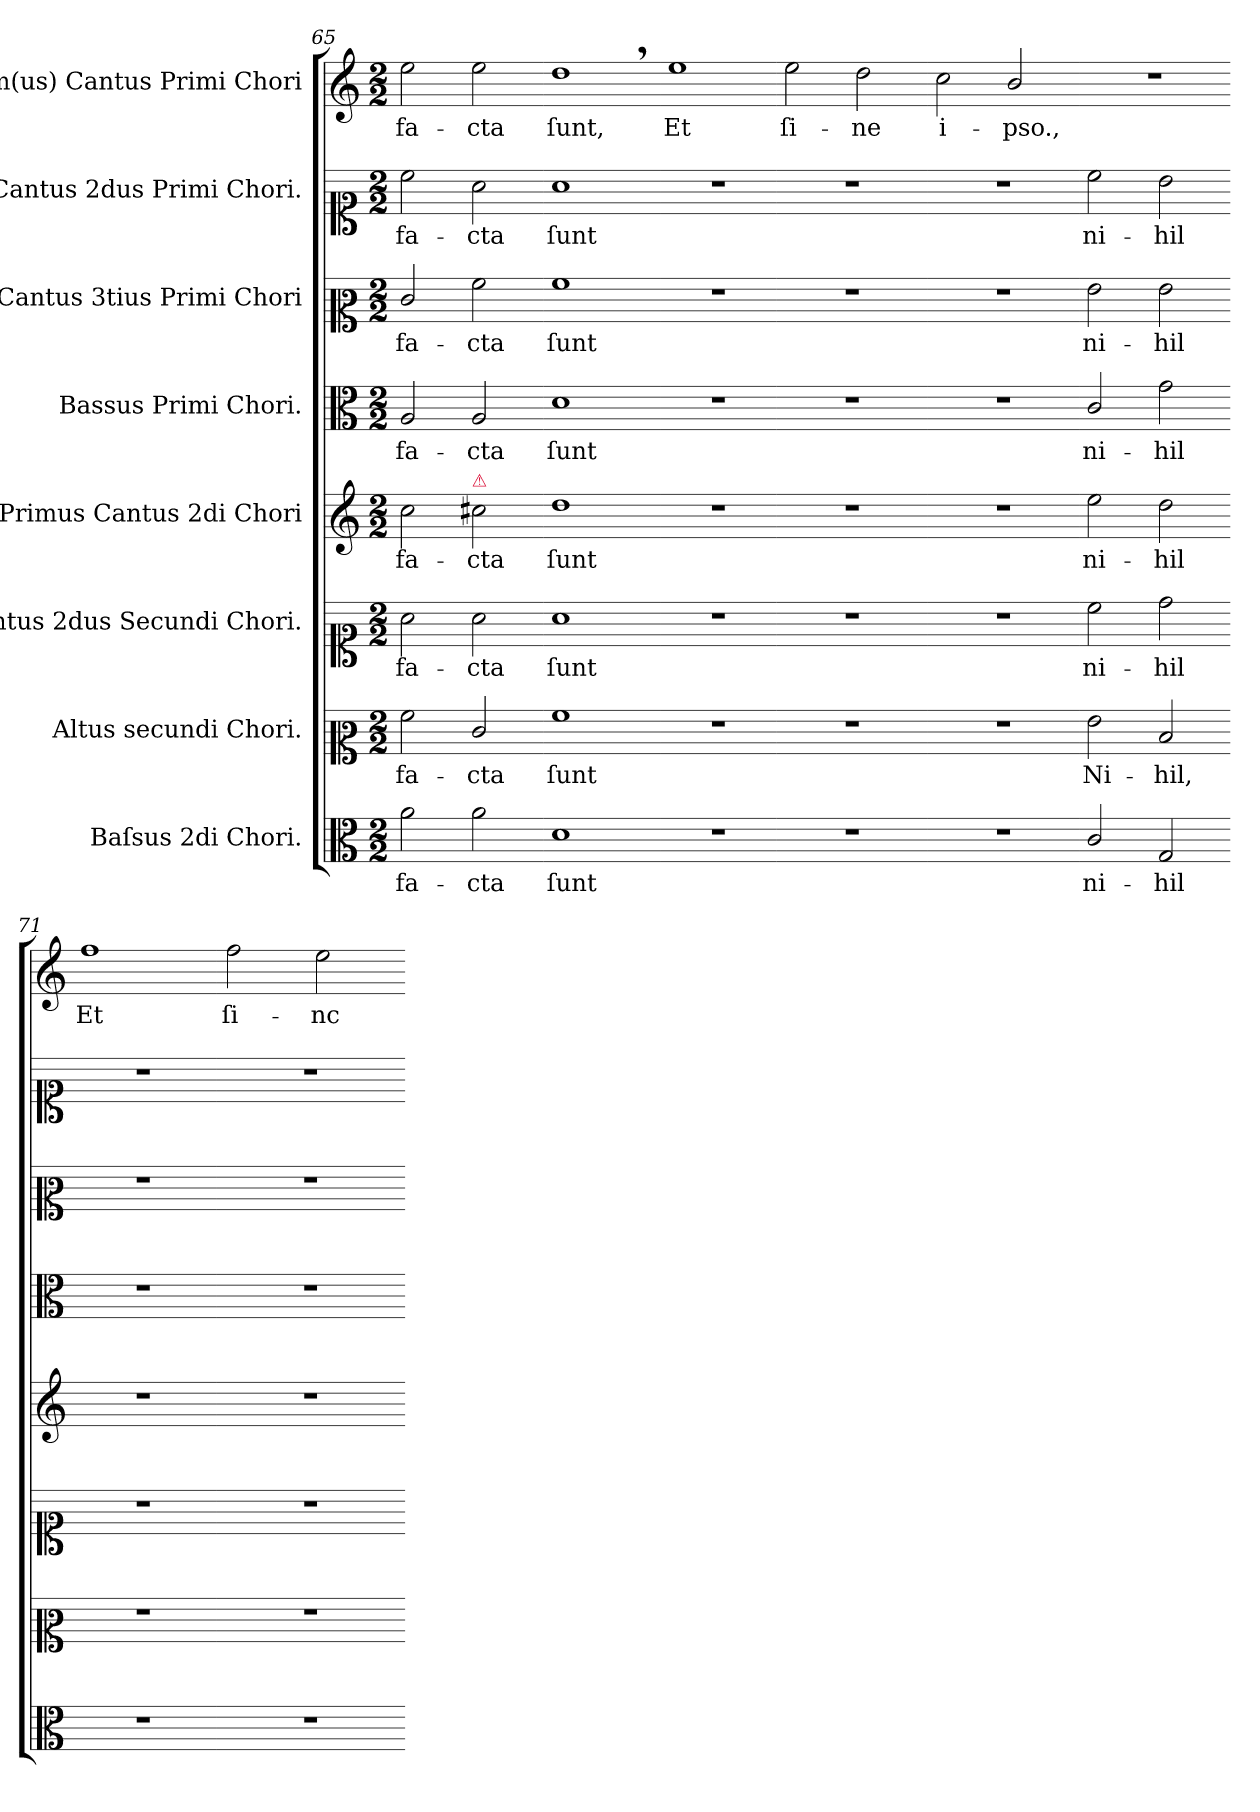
**kern	**text	**kern	**text	**kern	**text	**kern	**text	**kern	**text	**kern	**text	**kern	**text	**kern	**text
*part8	*part8	*part7	*part7	*part6	*part6	*part5	*part5	*part4	*part4	*part3	*part3	*part2	*part2	*part1	*part1
*staff8	*staff8	*staff7	*staff7	*staff6	*staff6	*staff5	*staff5	*staff4	*staff4	*staff3	*staff3	*staff2	*staff2	*staff1	*staff1
*I"Baſsus 2di Chori.	*	*I"Altus secundi Chori.	*	*I"Cantus 2dus Secundi Chori.	*	*I"Primus Cantus 2di Chori	*	*I"Bassus Primi Chori.	*	*I"Cantus 3tius Primi Chori	*	*I"Cantus 2dus Primi Chori.	*	*I"Im(us) Cantus Primi Chori	*
*clefC3	*	*clefC2	*	*clefC1	*	*clefG2	*	*clefC3	*	*clefC2	*	*clefC1	*	*clefG2	*
*k[]	*	*k[]	*	*k[]	*	*k[]	*	*k[]	*	*k[]	*	*k[]	*	*k[]	*
*E:phr	*	*E:phr	*	*E:phr	*	*E:phr	*	*E:phr	*	*E:phr	*	*E:phr	*	*E:phr	*
*M2/2	*	*M2/2	*	*M2/2	*	*M2/2	*	*M2/2	*	*M2/2	*	*M2/2	*	*M2/2	*
=65	=65	=65	=65	=65	=65	=65	=65	=65	=65	=65	=65	=65	=65	=65	=65
2a\	fa-	2a\	fa-	2a\	fa-	2cc\	fa-	2A/	fa-	2e/	fa-	2cc\	fa-	2ee\	fa-
!	!	!	!	!	!	!LO:TX:a:color=crimson:t=⚠	!	!	!	!	!	!	!	!	!
2a\	-cta	2e/	-cta	2a\	-cta	2cc#X\	-cta	2A/	-cta	2a\	-cta	2a\	-cta	2ee\	-cta
=66-	=66-	=66-	=66-	=66-	=66-	=66-	=66-	=66-	=66-	=66-	=66-	=66-	=66-	=66-	=66-
1d	ſunt	1a	ſunt	1a	ſunt	1dd	ſunt	1d	ſunt	1a	ſunt	1a	ſunt	1dd,<	ſunt,
=67-	=67-	=67-	=67-	=67-	=67-	=67-	=67-	=67-	=67-	=67-	=67-	=67-	=67-	=67-	=67-
1r	.	1r	.	1r	.	1r	.	1r	.	1r	.	1r	.	1ee	Et
=68-	=68-	=68-	=68-	=68-	=68-	=68-	=68-	=68-	=68-	=68-	=68-	=68-	=68-	=68-	=68-
1r	.	1r	.	1r	.	1r	.	1r	.	1r	.	1r	.	2ee\	ſi-
.	.	.	.	.	.	.	.	.	.	.	.	.	.	2dd\	-ne
=69-	=69-	=69-	=69-	=69-	=69-	=69-	=69-	=69-	=69-	=69-	=69-	=69-	=69-	=69-	=69-
1r	.	1r	.	1r	.	1r	.	1r	.	1r	.	1r	.	2cc\	i-
.	.	.	.	.	.	.	.	.	.	.	.	.	.	2b/	-pso.,
=70-	=70-	=70-	=70-	=70-	=70-	=70-	=70-	=70-	=70-	=70-	=70-	=70-	=70-	=70-	=70-
2c/	ni-	2g\	Ni-	2cc\	ni-	2ee\	ni-	2c/	ni-	2g\	ni-	2cc\	ni-	1r	.
2G/	-hil	2d/	-hil,	2dd\	-hil	2dd\	-hil	2g\	-hil	2g\	-hil	2b\	-hil	.	.
=71-	=71-	=71-	=71-	=71-	=71-	=71-	=71-	=71-	=71-	=71-	=71-	=71-	=71-	=71-	=71-
1r	.	1r	.	1r	.	1r	.	1r	.	1r	.	1r	.	1ff	Et
=72-	=72-	=72-	=72-	=72-	=72-	=72-	=72-	=72-	=72-	=72-	=72-	=72-	=72-	=72-	=72-
1r	.	1r	.	1r	.	1r	.	1r	.	1r	.	1r	.	2ff\	ſi-
.	.	.	.	.	.	.	.	.	.	.	.	.	.	2ee\	-nc
=-	=-	=-	=-	=-	=-	=-	=-	=-	=-	=-	=-	=-	=-	=-	=-
*-	*-	*-	*-	*-	*-	*-	*-	*-	*-	*-	*-	*-	*-	*-	*-
